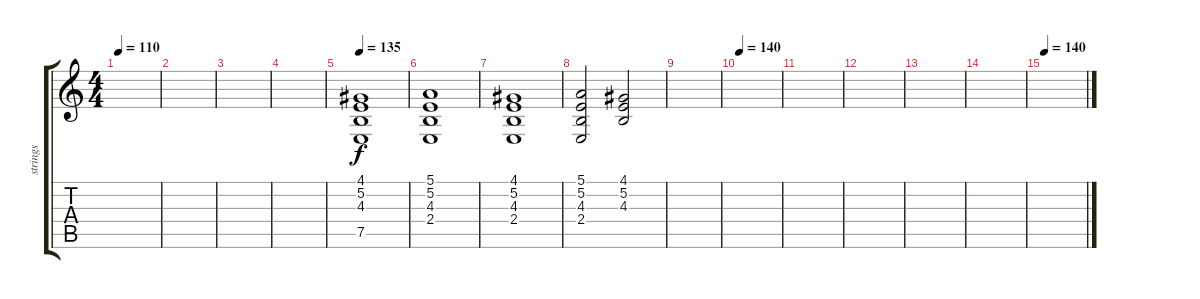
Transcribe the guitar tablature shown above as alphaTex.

\track ("strings" "strings") {instrument stringensemble1}
\staff {score tabs}
\tuning (E4 B3 G3 D3 A2 E2) {hide}
\ts (4 4)
\tempo 110
\clef g2
\ks c
|
|
|
|
\tempo 135
(4.1 5.2 4.3 7.5).1 |
(5.1 5.2 4.3 2.4).1 |
(4.1 5.2 4.3 2.4).1 |
(5.1 5.2 4.3 2.4).2 (4.1 5.2 4.3).2 |
|
\tempo 140
|
|
|
|
|
\tempo 140
